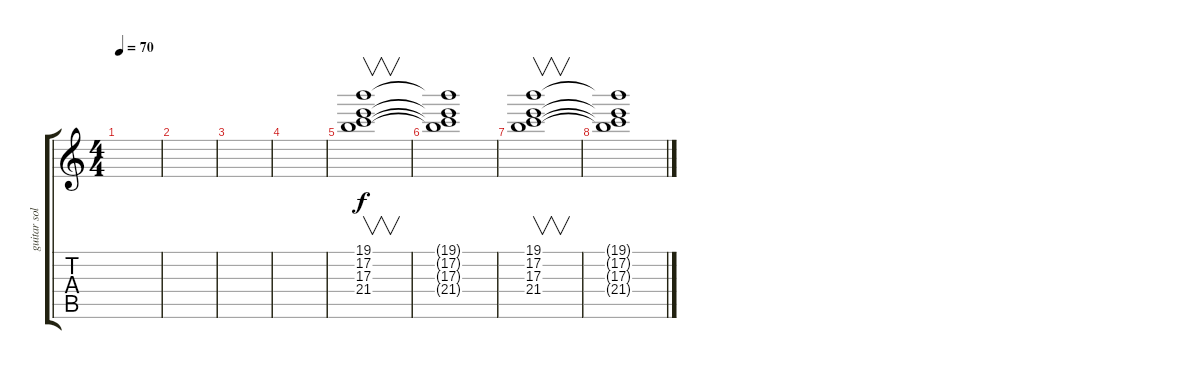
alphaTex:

\track ("guitar solo" "guitar sol") {instrument overdrivenguitar}
\staff {score tabs}
\tuning (E4 B3 G3 D3 A2 E2) {hide}
\ts (4 4)
\tempo 70
\clef g2
\ks c
|
|
|
|
(19.1 17.2 17.3 21.4).1{v} |
(19.1{t} 17.2{t} 17.3{t} 21.4{t}).1 |
(19.1 17.2 17.3 21.4).1{v} |
(19.1{t} 17.2{t} 17.3{t} 21.4{t}).1
